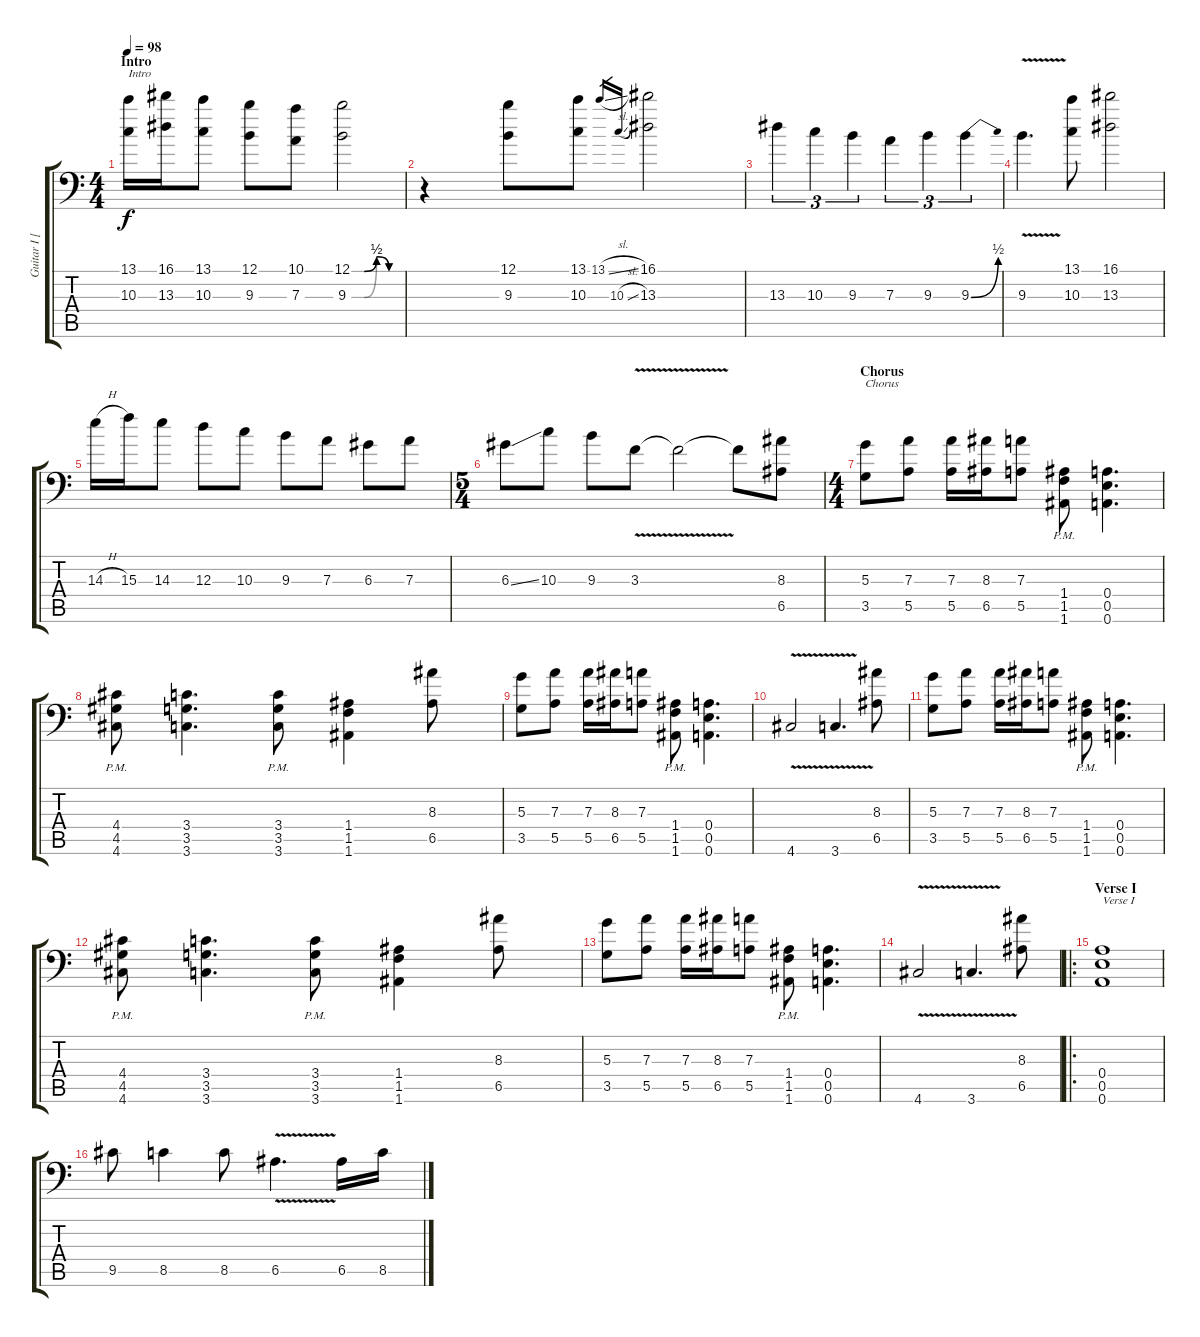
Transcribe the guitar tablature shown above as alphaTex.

\track ("Guitar I [Karl Sanders]" "Guitar I [") {instrument distortionguitar}
\staff {score tabs}
\tuning (B3 Gb3 D3 A2 E2 A1) {hide}
\ts (4 4)
\section ("" "Intro")
\tempo 98
\clef f4
\ks c
(13.1 10.3).16{txt "Intro" dy f instrument distortionguitar} (16.1 13.3).16 (13.1 10.3).8 (12.1 9.3).8 (10.1 7.3).8 (12.1{be (custom 0 0 15 0 30 2 45 0 60 0)} 9.3{be (custom 0 0 15 0 30 2 45 0 60 0)}).2 |
r.4 (12.1 9.3).8 (13.1 10.3).8 13.1{sl}.16{gr} 10.3{sl}.16{gr} (16.1 13.3).2 |
13.3.4{tu (3 2)} 10.3.4{tu (3 2)} 9.3.4{tu (3 2)} 7.3.4{tu (3 2)} 9.3.4{tu (3 2)} 9.3{be (bend 0 0 60 2)}.4{tu (3 2)} |
9.3{v}.4{d} (13.1 10.3).8 (16.1 13.3).2 |
14.3{h}.16 15.3.16 14.3.8 12.3.8 10.3.8 9.3.8 7.3.8 6.3.8 7.3.8 |
\ts (5 4)
6.3{ss}.8 10.3.8 9.3.8 3.3{v}.8 3.3{t}.2 3.3{t}.8 (8.3 6.5).8 |
\ts (4 4)
\section ("" "Chorus")
(5.3 3.5).8{txt "Chorus"} (7.3 5.5).8 (7.3 5.5).16 (8.3 6.5).16 (7.3 5.5).8 (1.4{pm} 1.5{pm} 1.6{pm}).8 (0.4 0.5 0.6).4{d} |
(4.4{pm} 4.5{pm} 4.6{pm}).8 (3.4 3.5 3.6).4{d} (3.4{pm} 3.5{pm} 3.6{pm}).8 (1.4 1.5 1.6).4 (8.3 6.5).8 |
(5.3 3.5).8 (7.3 5.5).8 (7.3 5.5).16 (8.3 6.5).16 (7.3 5.5).8 (1.4{pm} 1.5{pm} 1.6{pm}).8 (0.4 0.5 0.6).4{d} |
4.6{v}.2 3.6{v}.4{d} (8.3 6.5).8 |
(5.3 3.5).8 (7.3 5.5).8 (7.3 5.5).16 (8.3 6.5).16 (7.3 5.5).8 (1.4{pm} 1.5{pm} 1.6{pm}).8 (0.4 0.5 0.6).4{d} |
(4.4{pm} 4.5{pm} 4.6{pm}).8 (3.4 3.5 3.6).4{d} (3.4{pm} 3.5{pm} 3.6{pm}).8 (1.4 1.5 1.6).4 (8.3 6.5).8 |
(5.3 3.5).8 (7.3 5.5).8 (7.3 5.5).16 (8.3 6.5).16 (7.3 5.5).8 (1.4{pm} 1.5{pm} 1.6{pm}).8 (0.4 0.5 0.6).4{d} |
4.6{v}.2 3.6{v}.4{d} (8.3 6.5).8 |
\ro
\section ("" "Verse I")
(0.4 0.5 0.6).1{txt "Verse I"} |
9.5.8 8.5.4 8.5.8 6.5{v}.4{d} 6.5.16 8.5.16
